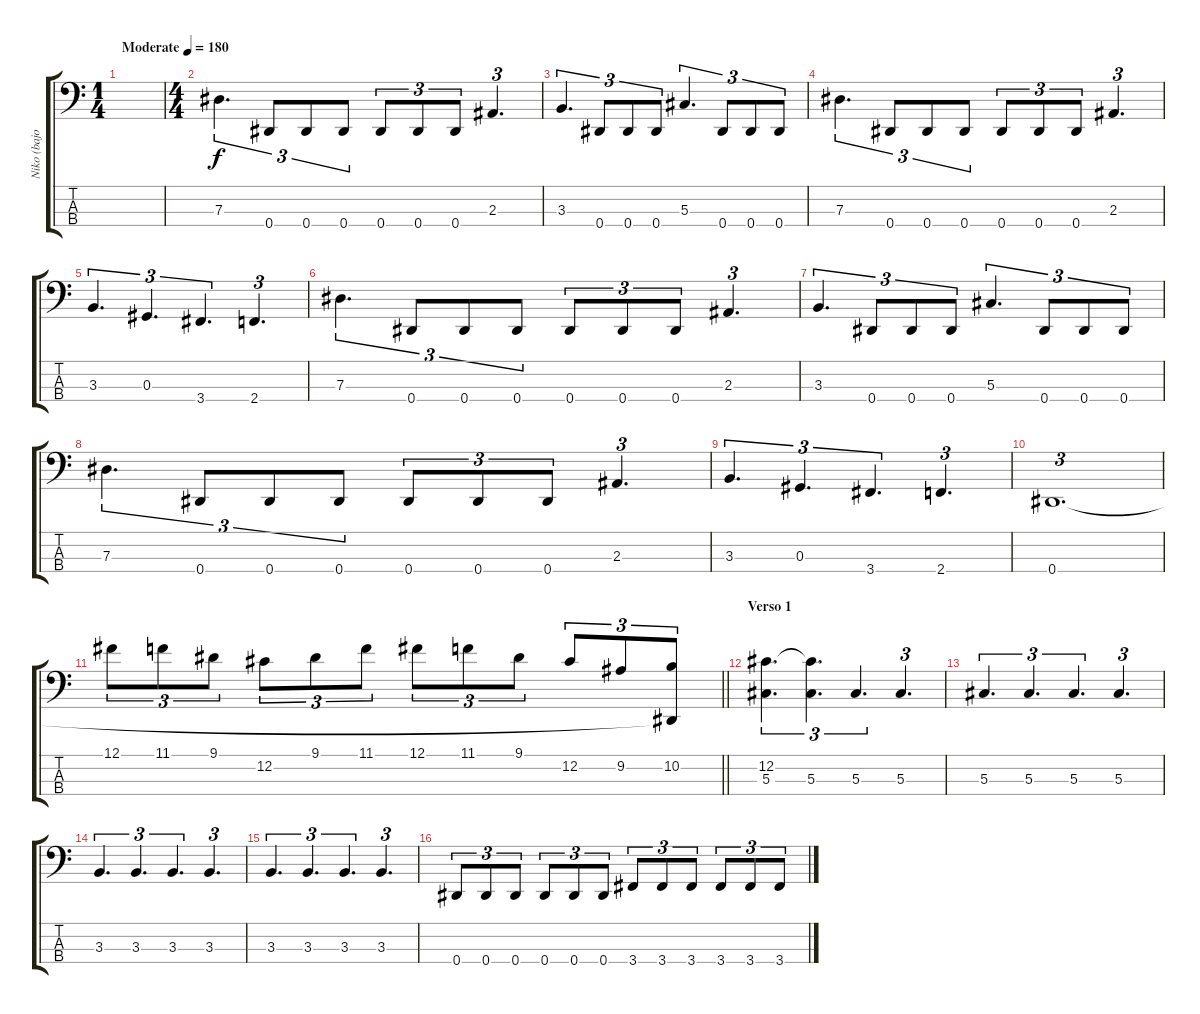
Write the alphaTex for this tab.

\track ("Niko (bajo)" "Niko (bajo") {instrument electricbassfinger}
\staff {score tabs}
\tuning (Gb2 Db2 Ab1 Eb1) {hide}
\ts (1 4)
\tempo (180 "Moderate")
\clef f4
\ks c
|
\ts (4 4)
7.3.4{d tu (3 2)} 0.4.8{tu (3 2)} 0.4.8{tu (3 2)} 0.4.8{tu (3 2)} 0.4.8{tu (3 2)} 0.4.8{tu (3 2)} 0.4.8{tu (3 2)} 2.3.4{d tu (3 2)} |
3.3.4{d tu (3 2)} 0.4.8{tu (3 2)} 0.4.8{tu (3 2)} 0.4.8{tu (3 2)} 5.3.4{d tu (3 2)} 0.4.8{tu (3 2)} 0.4.8{tu (3 2)} 0.4.8{tu (3 2)} |
7.3.4{d tu (3 2)} 0.4.8{tu (3 2)} 0.4.8{tu (3 2)} 0.4.8{tu (3 2)} 0.4.8{tu (3 2)} 0.4.8{tu (3 2)} 0.4.8{tu (3 2)} 2.3.4{d tu (3 2)} |
3.3.4{d tu (3 2)} 0.3.4{d tu (3 2)} 3.4.4{d tu (3 2)} 2.4.4{d tu (3 2)} |
7.3.4{d tu (3 2)} 0.4.8{tu (3 2)} 0.4.8{tu (3 2)} 0.4.8{tu (3 2)} 0.4.8{tu (3 2)} 0.4.8{tu (3 2)} 0.4.8{tu (3 2)} 2.3.4{d tu (3 2)} |
3.3.4{d tu (3 2)} 0.4.8{tu (3 2)} 0.4.8{tu (3 2)} 0.4.8{tu (3 2)} 5.3.4{d tu (3 2)} 0.4.8{tu (3 2)} 0.4.8{tu (3 2)} 0.4.8{tu (3 2)} |
7.3.4{d tu (3 2)} 0.4.8{tu (3 2)} 0.4.8{tu (3 2)} 0.4.8{tu (3 2)} 0.4.8{tu (3 2)} 0.4.8{tu (3 2)} 0.4.8{tu (3 2)} 2.3.4{d tu (3 2)} |
3.3.4{d tu (3 2)} 0.3.4{d tu (3 2)} 3.4.4{d tu (3 2)} 2.4.4{d tu (3 2)} |
0.4.1{d tu (3 2)} |
\barLineRight lightlight
12.1.8{tu (3 2)} 11.1.8{tu (3 2)} 9.1.8{tu (3 2)} 12.2.8{tu (3 2)} 9.1.8{tu (3 2)} 11.1.8{tu (3 2)} 12.1.8{tu (3 2)} 11.1.8{tu (3 2)} 9.1.8{tu (3 2)} 12.2.8{tu (3 2)} 9.2.8{tu (3 2)} (10.2 0.4{t}).8{tu (3 2)} |
\section ("" "Verso 1")
(12.2 5.3).4{d tu (3 2)} (12.2{t} 5.3).4{d tu (3 2)} 5.3.4{d tu (3 2)} 5.3.4{d tu (3 2)} |
5.3.4{d tu (3 2)} 5.3.4{d tu (3 2)} 5.3.4{d tu (3 2)} 5.3.4{d tu (3 2)} |
3.3.4{d tu (3 2)} 3.3.4{d tu (3 2)} 3.3.4{d tu (3 2)} 3.3.4{d tu (3 2)} |
3.3.4{d tu (3 2)} 3.3.4{d tu (3 2)} 3.3.4{d tu (3 2)} 3.3.4{d tu (3 2)} |
0.4.8{tu (3 2)} 0.4.8{tu (3 2)} 0.4.8{tu (3 2)} 0.4.8{tu (3 2)} 0.4.8{tu (3 2)} 0.4.8{tu (3 2)} 3.4.8{tu (3 2)} 3.4.8{tu (3 2)} 3.4.8{tu (3 2)} 3.4.8{tu (3 2)} 3.4.8{tu (3 2)} 3.4.8{tu (3 2)}
